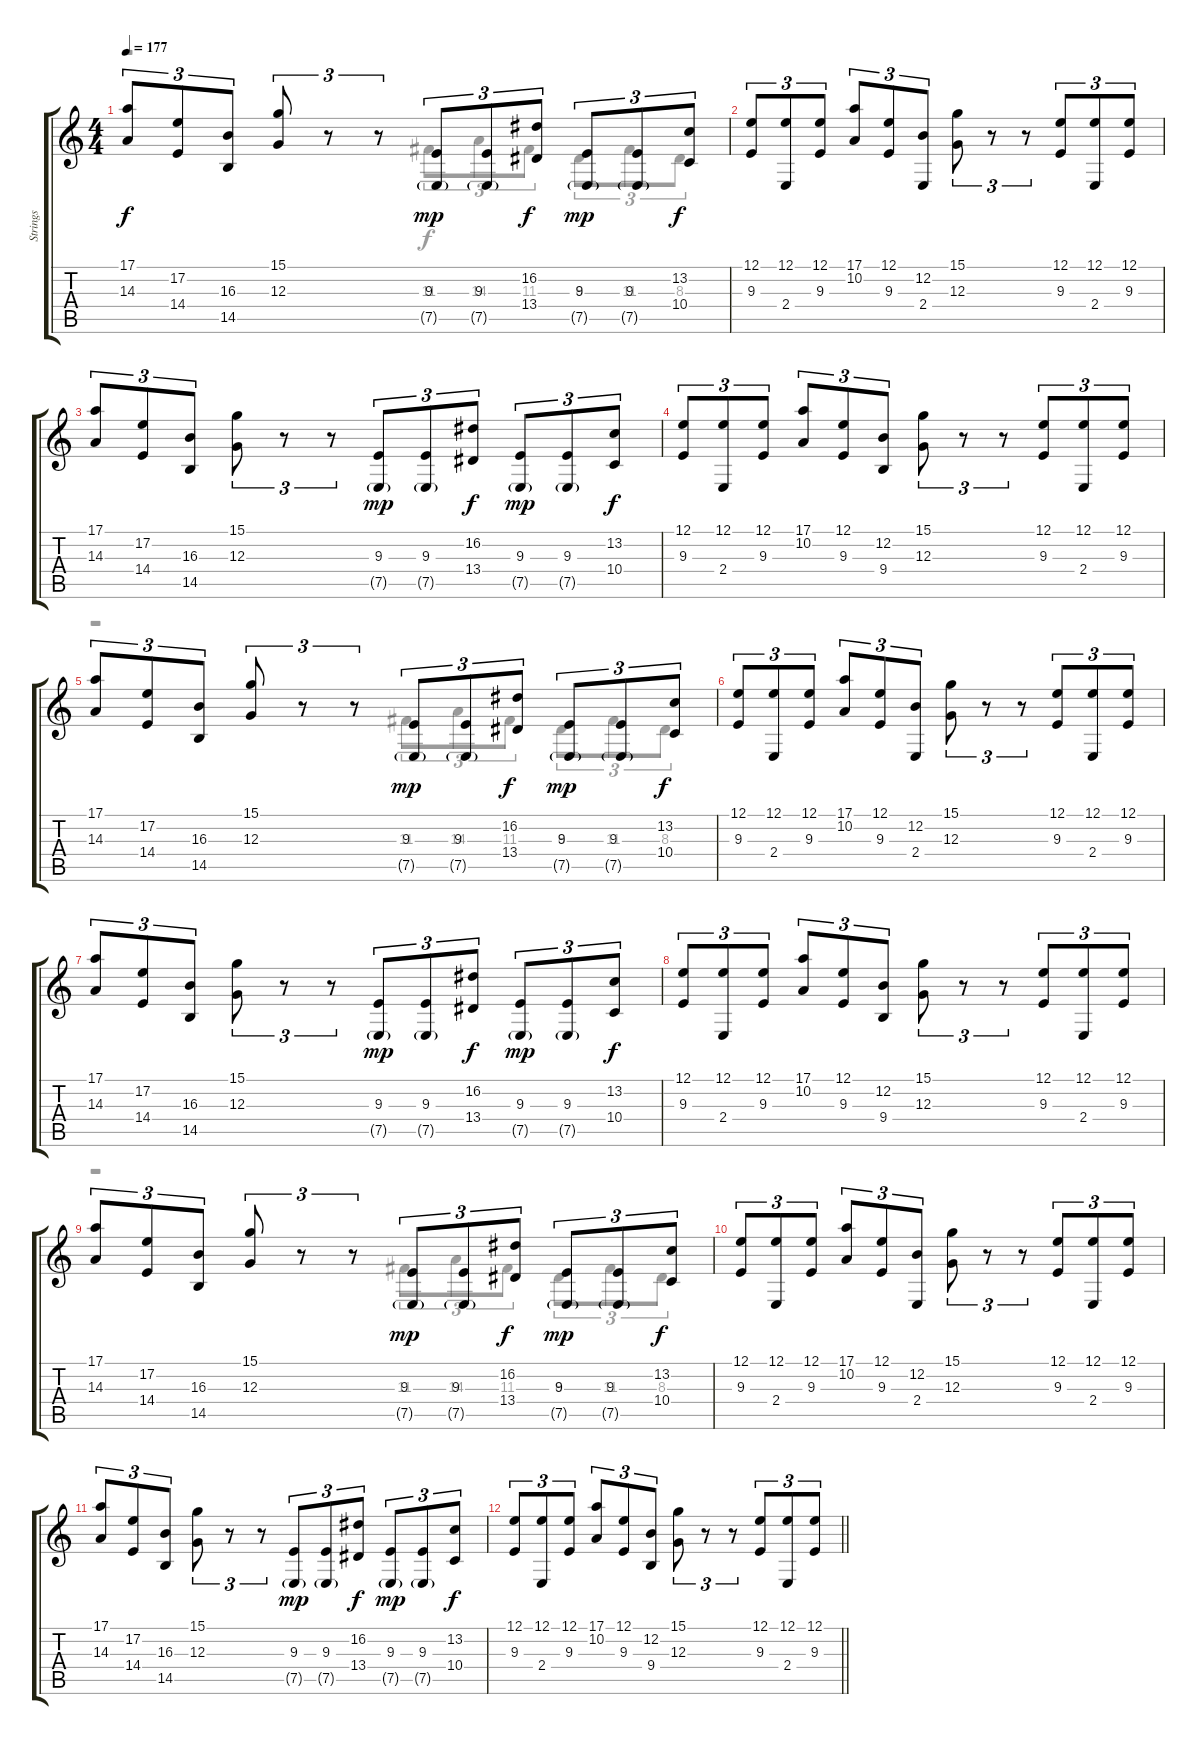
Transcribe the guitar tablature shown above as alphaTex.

\track ("Strings" "Strings") {instrument stringensemble1}
\staff {score tabs}
\tuning (E4 B3 G3 D3 A2 E2) {hide}
\voice
\ts (4 4)
\tempo 177
\clef g2
\ks c
(17.1 14.3).8{tu (3 2) dy f} (17.2 14.4).8{tu (3 2)} (16.3 14.5).8{tu (3 2)} (15.1 12.3).8{tu (3 2)} r.8{tu (3 2)} r.8{tu (3 2)} (9.3 7.5{g}).8{tu (3 2) dy mp} (9.3 7.5{g}).8{tu (3 2)} (16.2 13.4).8{tu (3 2) dy f} (9.3 7.5{g}).8{tu (3 2) dy mp} (9.3 7.5{g}).8{tu (3 2)} (13.2 10.4).8{tu (3 2) dy f} |
(12.1 9.3).8{tu (3 2)} (12.1 2.4).8{tu (3 2)} (12.1 9.3).8{tu (3 2)} (17.1 10.2).8{tu (3 2)} (12.1 9.3).8{tu (3 2)} (12.2 2.4).8{tu (3 2)} (15.1 12.3).8{tu (3 2)} r.8{tu (3 2)} r.8{tu (3 2)} (12.1 9.3).8{tu (3 2)} (12.1 2.4).8{tu (3 2)} (12.1 9.3).8{tu (3 2)} |
(17.1 14.3).8{tu (3 2)} (17.2 14.4).8{tu (3 2)} (16.3 14.5).8{tu (3 2)} (15.1 12.3).8{tu (3 2)} r.8{tu (3 2)} r.8{tu (3 2)} (9.3 7.5{g}).8{tu (3 2) dy mp} (9.3 7.5{g}).8{tu (3 2)} (16.2 13.4).8{tu (3 2) dy f} (9.3 7.5{g}).8{tu (3 2) dy mp} (9.3 7.5{g}).8{tu (3 2)} (13.2 10.4).8{tu (3 2) dy f} |
(12.1 9.3).8{tu (3 2)} (12.1 2.4).8{tu (3 2)} (12.1 9.3).8{tu (3 2)} (17.1 10.2).8{tu (3 2)} (12.1 9.3).8{tu (3 2)} (12.2 9.4).8{tu (3 2)} (15.1 12.3).8{tu (3 2)} r.8{tu (3 2)} r.8{tu (3 2)} (12.1 9.3).8{tu (3 2)} (12.1 2.4).8{tu (3 2)} (12.1 9.3).8{tu (3 2)} |
(17.1 14.3).8{tu (3 2)} (17.2 14.4).8{tu (3 2)} (16.3 14.5).8{tu (3 2)} (15.1 12.3).8{tu (3 2)} r.8{tu (3 2)} r.8{tu (3 2)} (9.3 7.5{g}).8{tu (3 2) dy mp} (9.3 7.5{g}).8{tu (3 2)} (16.2 13.4).8{tu (3 2) dy f} (9.3 7.5{g}).8{tu (3 2) dy mp} (9.3 7.5{g}).8{tu (3 2)} (13.2 10.4).8{tu (3 2) dy f} |
(12.1 9.3).8{tu (3 2)} (12.1 2.4).8{tu (3 2)} (12.1 9.3).8{tu (3 2)} (17.1 10.2).8{tu (3 2)} (12.1 9.3).8{tu (3 2)} (12.2 2.4).8{tu (3 2)} (15.1 12.3).8{tu (3 2)} r.8{tu (3 2)} r.8{tu (3 2)} (12.1 9.3).8{tu (3 2)} (12.1 2.4).8{tu (3 2)} (12.1 9.3).8{tu (3 2)} |
(17.1 14.3).8{tu (3 2)} (17.2 14.4).8{tu (3 2)} (16.3 14.5).8{tu (3 2)} (15.1 12.3).8{tu (3 2)} r.8{tu (3 2)} r.8{tu (3 2)} (9.3 7.5{g}).8{tu (3 2) dy mp} (9.3 7.5{g}).8{tu (3 2)} (16.2 13.4).8{tu (3 2) dy f} (9.3 7.5{g}).8{tu (3 2) dy mp} (9.3 7.5{g}).8{tu (3 2)} (13.2 10.4).8{tu (3 2) dy f} |
(12.1 9.3).8{tu (3 2)} (12.1 2.4).8{tu (3 2)} (12.1 9.3).8{tu (3 2)} (17.1 10.2).8{tu (3 2)} (12.1 9.3).8{tu (3 2)} (12.2 9.4).8{tu (3 2)} (15.1 12.3).8{tu (3 2)} r.8{tu (3 2)} r.8{tu (3 2)} (12.1 9.3).8{tu (3 2)} (12.1 2.4).8{tu (3 2)} (12.1 9.3).8{tu (3 2)} |
(17.1 14.3).8{tu (3 2)} (17.2 14.4).8{tu (3 2)} (16.3 14.5).8{tu (3 2)} (15.1 12.3).8{tu (3 2)} r.8{tu (3 2)} r.8{tu (3 2)} (9.3 7.5{g}).8{tu (3 2) dy mp} (9.3 7.5{g}).8{tu (3 2)} (16.2 13.4).8{tu (3 2) dy f} (9.3 7.5{g}).8{tu (3 2) dy mp} (9.3 7.5{g}).8{tu (3 2)} (13.2 10.4).8{tu (3 2) dy f} |
(12.1 9.3).8{tu (3 2)} (12.1 2.4).8{tu (3 2)} (12.1 9.3).8{tu (3 2)} (17.1 10.2).8{tu (3 2)} (12.1 9.3).8{tu (3 2)} (12.2 2.4).8{tu (3 2)} (15.1 12.3).8{tu (3 2)} r.8{tu (3 2)} r.8{tu (3 2)} (12.1 9.3).8{tu (3 2)} (12.1 2.4).8{tu (3 2)} (12.1 9.3).8{tu (3 2)} |
(17.1 14.3).8{tu (3 2)} (17.2 14.4).8{tu (3 2)} (16.3 14.5).8{tu (3 2)} (15.1 12.3).8{tu (3 2)} r.8{tu (3 2)} r.8{tu (3 2)} (9.3 7.5{g}).8{tu (3 2) dy mp} (9.3 7.5{g}).8{tu (3 2)} (16.2 13.4).8{tu (3 2) dy f} (9.3 7.5{g}).8{tu (3 2) dy mp} (9.3 7.5{g}).8{tu (3 2)} (13.2 10.4).8{tu (3 2) dy f} |
\barLineRight lightlight
(12.1 9.3).8{tu (3 2)} (12.1 2.4).8{tu (3 2)} (12.1 9.3).8{tu (3 2)} (17.1 10.2).8{tu (3 2)} (12.1 9.3).8{tu (3 2)} (12.2 9.4).8{tu (3 2)} (15.1 12.3).8{tu (3 2)} r.8{tu (3 2)} r.8{tu (3 2)} (12.1 9.3).8{tu (3 2)} (12.1 2.4).8{tu (3 2)} (12.1 9.3).8{tu (3 2)} |
|
|
|
\voice
\clef g2
\ottava regular
\simile none
\ks c
r.2{dy f} 11.3.8{tu (3 2)} 14.3.8{tu (3 2)} 11.3.8{tu (3 2)} 8.3.8{tu (3 2)} 11.3.8{tu (3 2)} 8.3.8{tu (3 2)} |
|
|
|
r.2 11.3.8{tu (3 2)} 14.3.8{tu (3 2)} 11.3.8{tu (3 2)} 8.3.8{tu (3 2)} 11.3.8{tu (3 2)} 8.3.8{tu (3 2)} |
|
|
|
r.2 11.3.8{tu (3 2)} 14.3.8{tu (3 2)} 11.3.8{tu (3 2)} 8.3.8{tu (3 2)} 11.3.8{tu (3 2)} 8.3.8{tu (3 2)} |
|
|
\barLineRight lightlight
|
|
|
|
